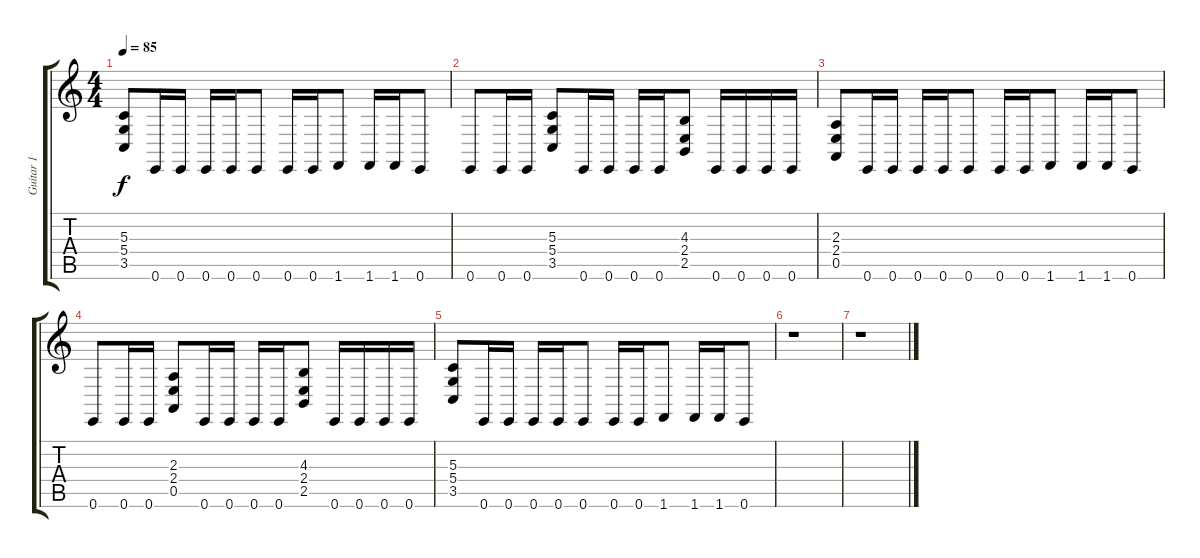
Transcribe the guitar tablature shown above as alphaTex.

\track ("Guitar 1" "Guitar 1") {instrument pad3polysynth}
\staff {score tabs}
\tuning (E4 B3 G3 D3 A2 E2) {hide}
\ts (4 4)
\tempo 85
\clef g2
\ks c
(5.3 5.4 3.5).8{dy f} 0.6.16 0.6.16 0.6.16 0.6.16 0.6.8 0.6.16 0.6.16 1.6.8 1.6.16 1.6.16 0.6.8 |
0.6.8 0.6.16 0.6.16 (5.3 5.4 3.5).8 0.6.16 0.6.16 0.6.16 0.6.16 (4.3 2.4 2.5).8 0.6.16 0.6.16 0.6.16 0.6.16 |
(2.3 2.4 0.5).8 0.6.16 0.6.16 0.6.16 0.6.16 0.6.8 0.6.16 0.6.16 1.6.8 1.6.16 1.6.16 0.6.8 |
0.6.8 0.6.16 0.6.16 (2.3 2.4 0.5).8 0.6.16 0.6.16 0.6.16 0.6.16 (4.3 2.4 2.5).8 0.6.16 0.6.16 0.6.16 0.6.16 |
(5.3 5.4 3.5).8 0.6.16 0.6.16 0.6.16 0.6.16 0.6.8 0.6.16 0.6.16 1.6.8 1.6.16 1.6.16 0.6.8 |
r.1 |
r.1
